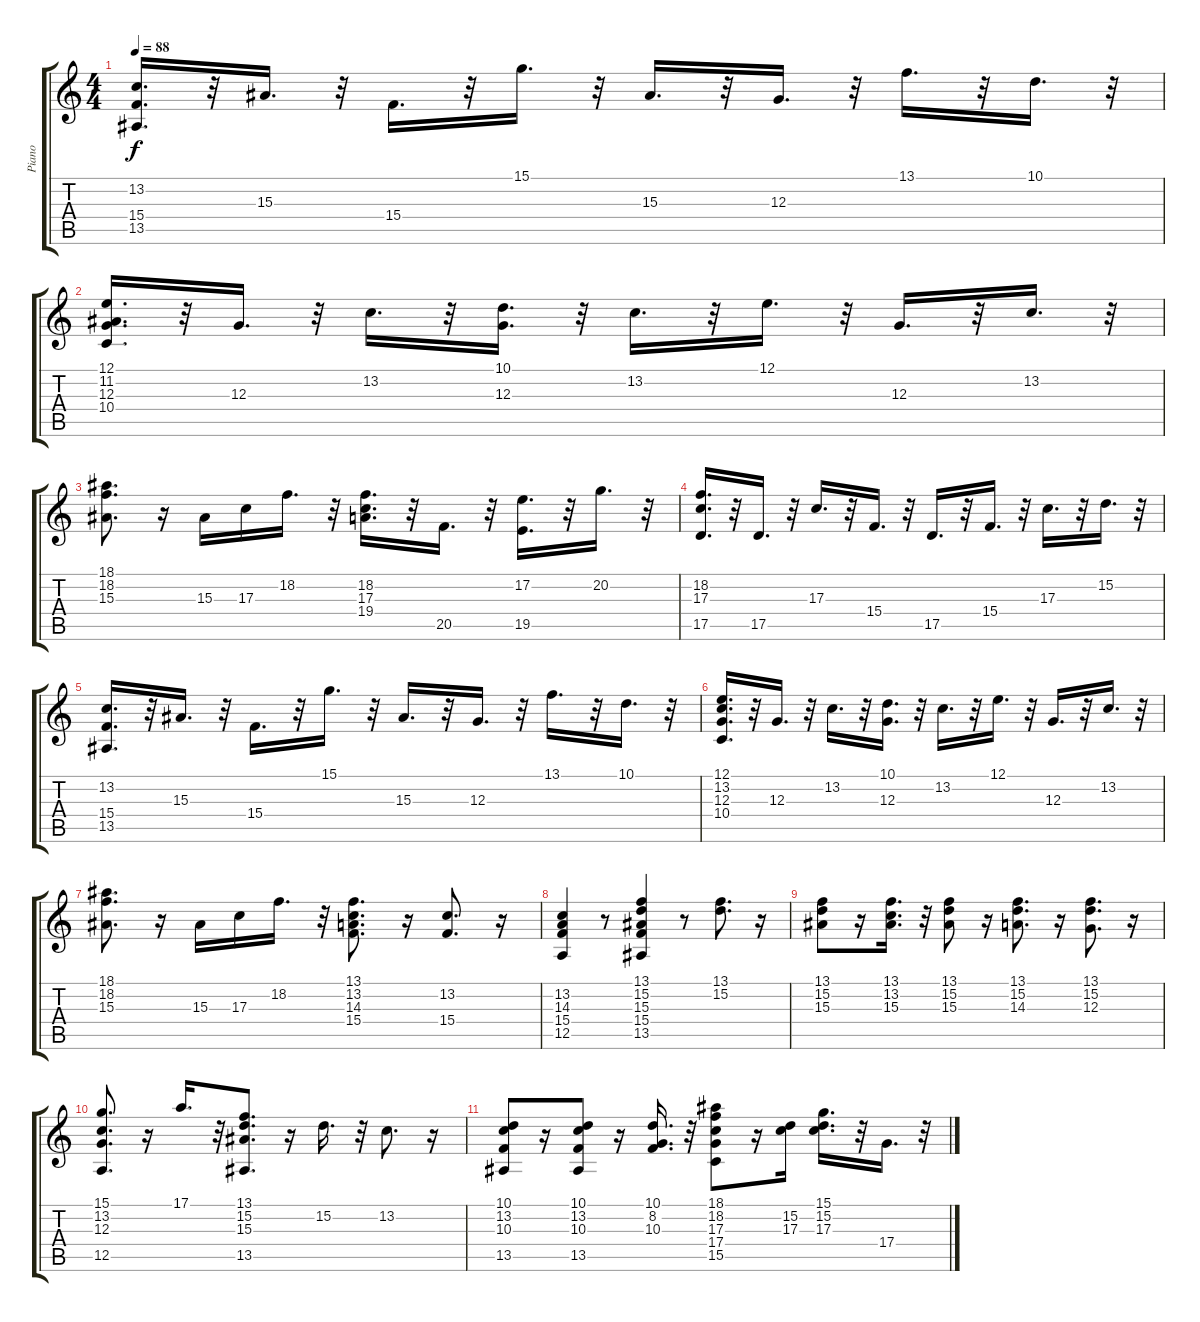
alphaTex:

\track ("Piano" "Piano") {instrument acousticgrandpiano}
\staff {score tabs}
\tuning (E4 B3 G3 D3 A2 E2) {hide}
\ts (4 4)
\tempo 88
\clef g2
\ks c
(13.2 15.4 13.5).16{d dy f} r.32 15.3.16{d} r.32 15.4.16{d} r.32 15.1.16{d} r.32 15.3.16{d} r.32 12.3.16{d} r.32 13.1.16{d} r.32 10.1.16{d} r.32 |
(12.1 11.2 12.3 10.4).16{d} r.32 12.3.16{d} r.32 13.2.16{d} r.32 (10.1 12.3).16{d} r.32 13.2.16{d} r.32 12.1.16{d} r.32 12.3.16{d} r.32 13.2.16{d} r.32 |
(18.1 18.2 15.3).8{d} r.16 15.3.16 17.3.16 18.2.16{d} r.32 (18.2 17.3 19.4).16{d} r.32 20.5.16{d} r.32 (17.2 19.5).16{d} r.32 20.2.16{d} r.32 |
(18.2 17.3 17.5).16{d} r.32 17.5.16{d} r.32 17.3.16{d} r.32 15.4.16{d} r.32 17.5.16{d} r.32 15.4.16{d} r.32 17.3.16{d} r.32 15.2.16{d} r.32 |
(13.2 15.4 13.5).16{d} r.32 15.3.16{d} r.32 15.4.16{d} r.32 15.1.16{d} r.32 15.3.16{d} r.32 12.3.16{d} r.32 13.1.16{d} r.32 10.1.16{d} r.32 |
(12.1 13.2 12.3 10.4).16{d} r.32 12.3.16{d} r.32 13.2.16{d} r.32 (10.1 12.3).16{d} r.32 13.2.16{d} r.32 12.1.16{d} r.32 12.3.16{d} r.32 13.2.16{d} r.32 |
(18.1 18.2 15.3).8{d} r.16 15.3.16 17.3.16 18.2.16{d} r.32 (13.1 13.2 14.3 15.4).8{d} r.16 (13.2 15.4).8{d} r.16 |
(13.2 14.3 15.4 12.5).4 r.8 (13.1 15.2 15.3 15.4 13.5).4 r.8 (13.1 15.2).8{d} r.16 |
(13.1 15.2 15.3).8 r.16 (13.1 13.2 15.3).16{d} r.32 (13.1 15.2 15.3).8 r.16 (13.1 15.2 14.3).8{d} r.16 (13.1 15.2 12.3).8{d} r.16 |
(15.1 13.2 12.3 12.5).8{d} r.16 17.1.16{d} r.32 (13.1 15.2 15.3 13.5).8{d} r.16 15.2.16{d} r.32 13.2.8{d} r.16 |
(10.1 13.2 10.3 13.5).8 r.16 (10.1 13.2 10.3 13.5).8 r.16 (10.1 8.2 10.3).16{d} r.32 (18.1 18.2 17.3 17.4 15.5).8 r.16 (15.2 17.3).16 (15.1 15.2 17.3).16{d} r.32 17.4.16{d} r.32
